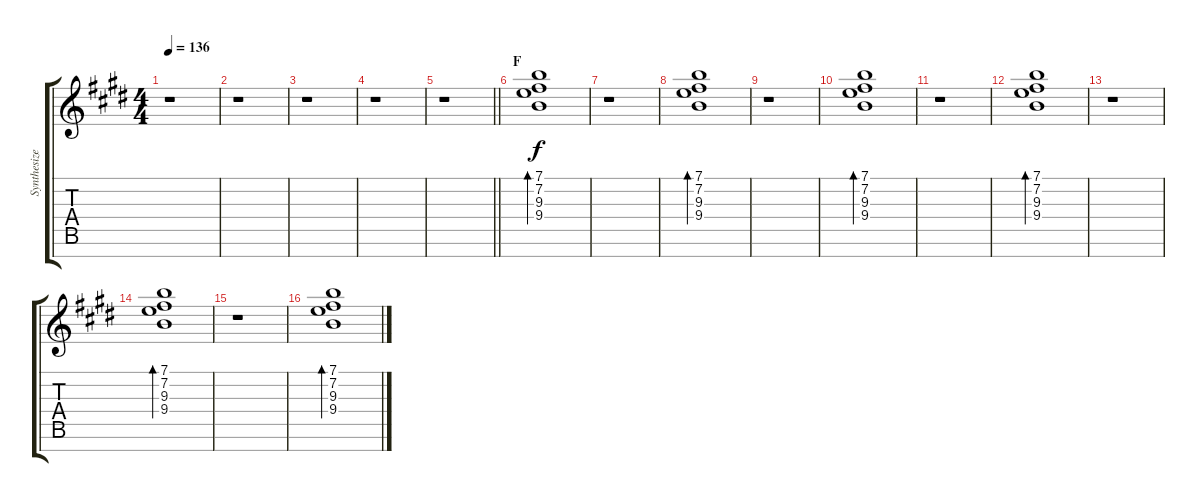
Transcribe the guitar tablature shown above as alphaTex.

\track ("Synthesizer" "Synthesize") {instrument pad1newage}
\staff {score tabs}
\tuning (E5 B4 G4 D4 A3 E3 B2) {hide}
\ts (4 4)
\tempo 136
\clef g2
\ks e
r.1{dy f} |
r.1 |
r.1 |
r.1 |
\barLineRight lightlight
r.1 |
\section ("" "F")
(7.1 7.2 9.3 9.4).1{bd 240} |
r.1 |
(7.1 7.2 9.3 9.4).1{bd 240} |
r.1 |
(7.1 7.2 9.3 9.4).1{bd 240} |
r.1 |
(7.1 7.2 9.3 9.4).1{bd 240} |
r.1 |
(7.1 7.2 9.3 9.4).1{bd 240} |
r.1 |
(7.1 7.2 9.3 9.4).1{bd 240}
